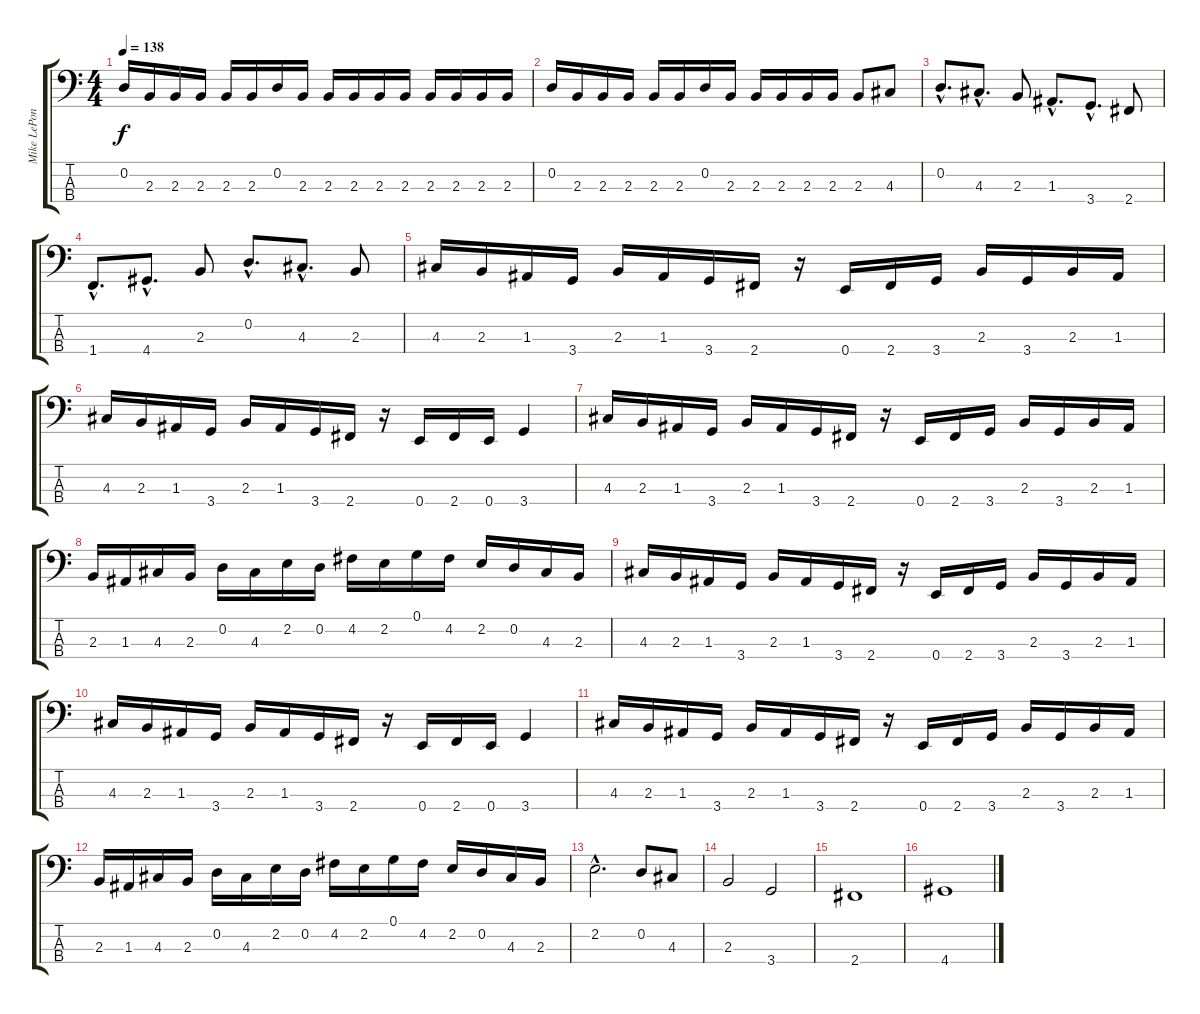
\track ("Mike LePond" "Mike LePon") {instrument electricbassfinger}
\staff {score tabs}
\tuning (G2 D2 A1 E1) {hide}
\ts (4 4)
\tempo 138
\clef f4
\ks c
0.2.16{dy f} 2.3.16 2.3.16 2.3.16 2.3.16 2.3.16 0.2.16 2.3.16 2.3.16 2.3.16 2.3.16 2.3.16 2.3.16 2.3.16 2.3.16 2.3.16 |
0.2.16 2.3.16 2.3.16 2.3.16 2.3.16 2.3.16 0.2.16 2.3.16 2.3.16 2.3.16 2.3.16 2.3.16 2.3.8 4.3.8 |
0.2{hac}.8{d} 4.3{hac}.8{d} 2.3.8 1.3{hac}.8{d} 3.4{hac}.8{d} 2.4.8 |
1.4{hac}.8{d} 4.4{hac}.8{d} 2.3.8 0.2{hac}.8{d} 4.3{hac}.8{d} 2.3.8 |
4.3.16 2.3.16 1.3.16 3.4.16 2.3.16 1.3.16 3.4.16 2.4.16 r.16 0.4.16 2.4.16 3.4.16 2.3.16 3.4.16 2.3.16 1.3.16 |
4.3.16 2.3.16 1.3.16 3.4.16 2.3.16 1.3.16 3.4.16 2.4.16 r.16 0.4.16 2.4.16 0.4.16 3.4.4 |
4.3.16 2.3.16 1.3.16 3.4.16 2.3.16 1.3.16 3.4.16 2.4.16 r.16 0.4.16 2.4.16 3.4.16 2.3.16 3.4.16 2.3.16 1.3.16 |
2.3.16 1.3.16 4.3.16 2.3.16 0.2.16 4.3.16 2.2.16 0.2.16 4.2.16 2.2.16 0.1.16 4.2.16 2.2.16 0.2.16 4.3.16 2.3.16 |
4.3.16 2.3.16 1.3.16 3.4.16 2.3.16 1.3.16 3.4.16 2.4.16 r.16 0.4.16 2.4.16 3.4.16 2.3.16 3.4.16 2.3.16 1.3.16 |
4.3.16 2.3.16 1.3.16 3.4.16 2.3.16 1.3.16 3.4.16 2.4.16 r.16 0.4.16 2.4.16 0.4.16 3.4.4 |
4.3.16 2.3.16 1.3.16 3.4.16 2.3.16 1.3.16 3.4.16 2.4.16 r.16 0.4.16 2.4.16 3.4.16 2.3.16 3.4.16 2.3.16 1.3.16 |
2.3.16 1.3.16 4.3.16 2.3.16 0.2.16 4.3.16 2.2.16 0.2.16 4.2.16 2.2.16 0.1.16 4.2.16 2.2.16 0.2.16 4.3.16 2.3.16 |
2.2{hac}.2{d} 0.2.8 4.3.8 |
2.3.2 3.4.2 |
2.4.1 |
4.4.1
